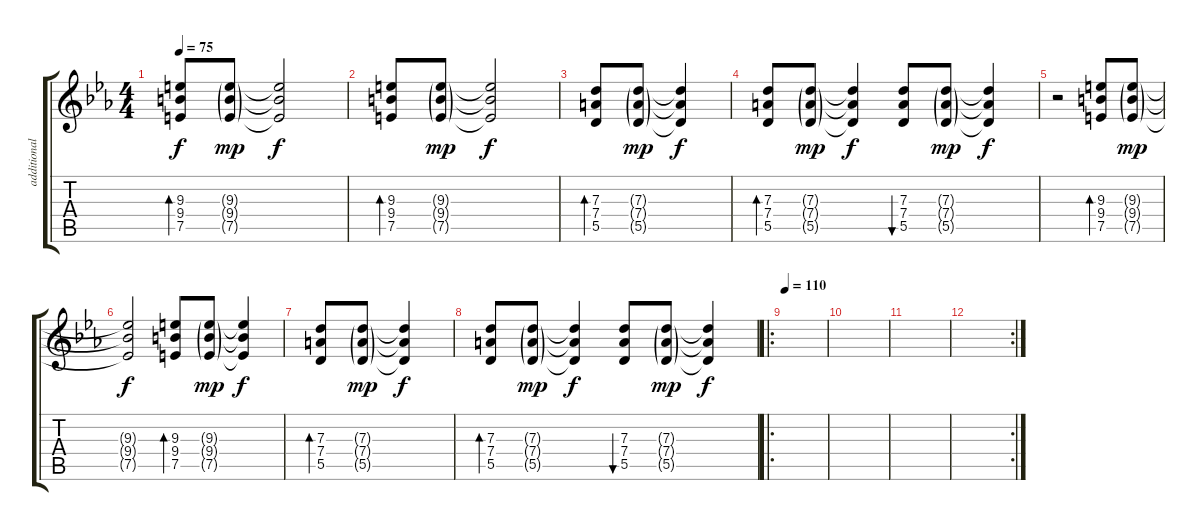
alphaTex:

\track ("additional gitarre" "additional") {instrument electricguitarclean}
\staff {score tabs}
\tuning (E4 B3 G3 D3 A2 D2) {hide}
\ts (4 4)
\tempo 75
\clef g2
\ks eb
(9.3 9.4 7.5).8{bd 60 dy f} (9.3{g} 9.4{g} 7.5{g}).8{dy mp} (9.3{t} 9.4{t} 7.5{t}).2{dy f} |
(9.3 9.4 7.5).8{bd 60} (9.3{g} 9.4{g} 7.5{g}).8{dy mp} (9.3{t} 9.4{t} 7.5{t}).2{dy f} |
(7.3 7.4 5.5).8{bd 60} (7.3{g} 7.4{g} 5.5{g}).8{dy mp} (7.3{t} 7.4{t} 5.5{t}).4{dy f} |
(7.3 7.4 5.5).8{bd 60} (7.3{g} 7.4{g} 5.5{g}).8{dy mp} (7.3{t} 7.4{t} 5.5{t}).4{dy f} (7.3 7.4 5.5).8{bu 60} (7.3{g} 7.4{g} 5.5{g}).8{dy mp} (7.3{t} 7.4{t} 5.5{t}).4{dy f} |
r.2 (9.3 9.4 7.5).8{bd 60} (9.3{g} 9.4{g} 7.5{g}).8{dy mp} |
(9.3{t} 9.4{t} 7.5{t}).2{dy f} (9.3 9.4 7.5).8{bd 60} (9.3{g} 9.4{g} 7.5{g}).8{dy mp} (9.3{t} 9.4{t} 7.5{t}).4{dy f} |
(7.3 7.4 5.5).8{bd 60} (7.3{g} 7.4{g} 5.5{g}).8{dy mp} (7.3{t} 7.4{t} 5.5{t}).4{dy f} |
(7.3 7.4 5.5).8{bd 60} (7.3{g} 7.4{g} 5.5{g}).8{dy mp} (7.3{t} 7.4{t} 5.5{t}).4{dy f} (7.3 7.4 5.5).8{bu 60} (7.3{g} 7.4{g} 5.5{g}).8{dy mp} (7.3{t} 7.4{t} 5.5{t}).4{dy f} |
\ro
\tempo 110
\ks cminor
|
|
|
\rc 2
